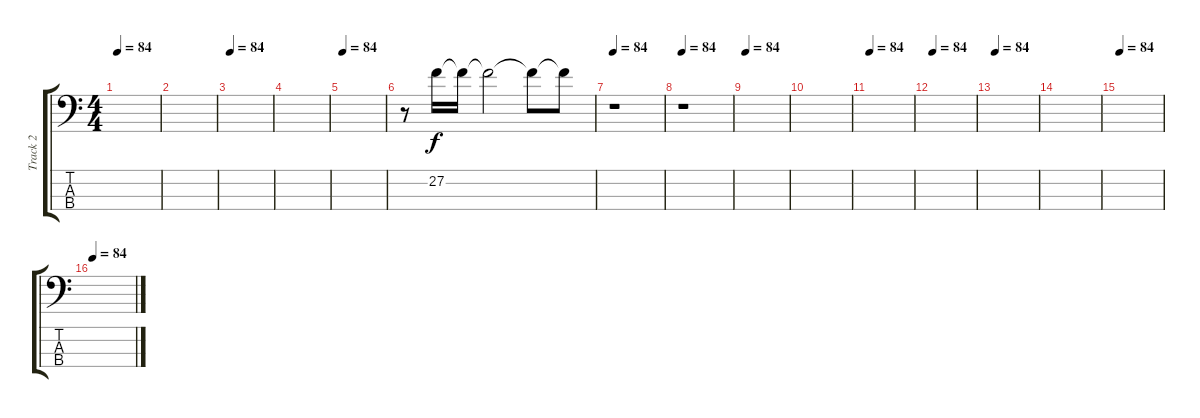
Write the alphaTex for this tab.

\track ("Track 2" "Track 2") {instrument stringensemble1}
\staff {score tabs}
\tuning (G2 D2 A1 E1) {hide}
\ts (4 4)
\tempo 84
\clef f4
\ks c
|
|
\tempo 84
|
|
\tempo 105
\tempo 84
|
r.8 27.2.16 27.2{t}.16 27.2{t}.2 27.2{t}.8 27.2{t}.8 |
\tempo 84
r.1 |
\tempo 84
r.1 |
\tempo 84
|
|
\tempo 84
|
\tempo 84
|
\tempo 84
|
|
\tempo 84
|
\tempo 84
